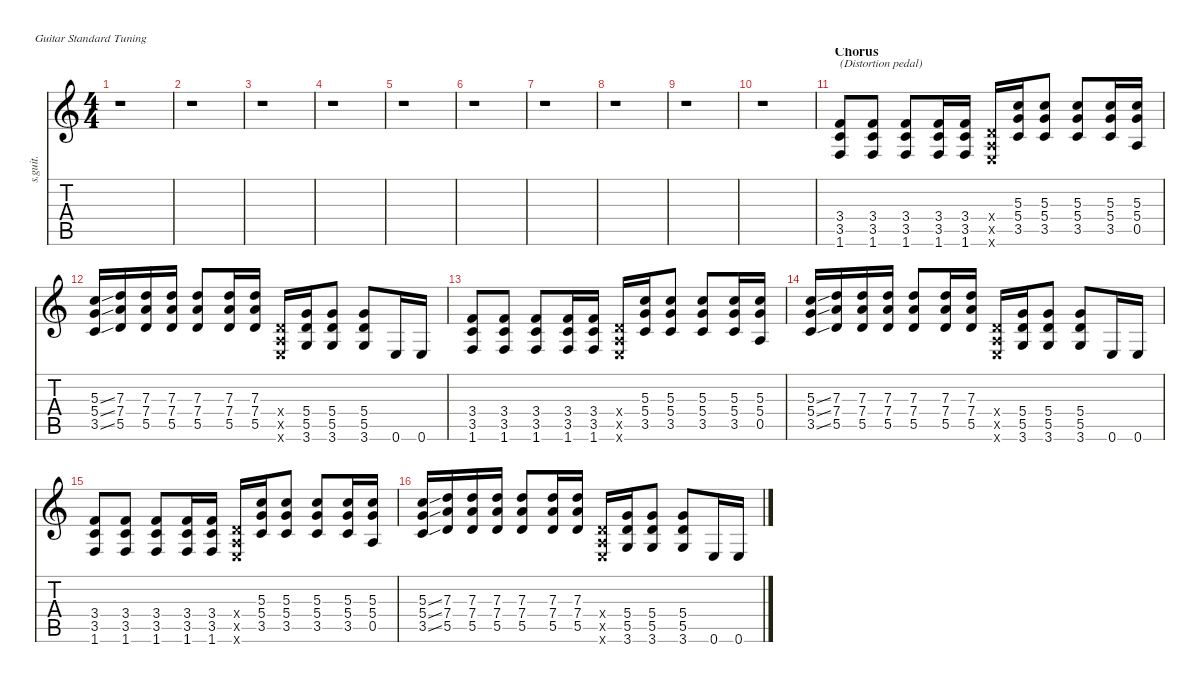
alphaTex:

\defaultSystemsLayout 4
\hideDynamics
\bracketExtendMode nobrackets
\track ("Lead Guitar" "s.guit.") {instrument distortionguitar}
\staff {score tabs}
\tuning (E4 B3 G3 D3 A2 E2)
\ts (4 4)
\tempo (96 hide)
\clef g2
\ks c
r.1{dy f} |
r.1 |
r.1 |
r.1 |
r.1 |
r.1 |
r.1 |
r.1 |
r.1 |
r.1 |
\section ("" "Chorus")
(3.4 3.5 1.6).8{txt "(Distortion pedal)"} (3.4 3.5 1.6).8 (3.4 3.5 1.6).8 (3.4 3.5 1.6).16 (3.4 3.5 1.6).16 (0.4{x} 0.5{x} 0.6{x}).16 (5.3 5.4 3.5).16 (5.3 5.4 3.5).8 (5.3 5.4 3.5).8 (5.3 5.4 3.5).16 (5.3 5.4 0.5).16 |
(5.3{ss} 5.4{ss} 3.5{ss}).16 (7.3 7.4 5.5).16 (7.3 7.4 5.5).16 (7.3 7.4 5.5).16 (7.3 7.4 5.5).8 (7.3 7.4 5.5).16 (7.3 7.4 5.5).16 (0.4{x} 0.5{x} 0.6{x}).16 (5.4 5.5 3.6).16 (5.4 5.5 3.6).8 (5.4 5.5 3.6).8 0.6.16 0.6.16 |
(3.4 3.5 1.6).8 (3.4 3.5 1.6).8 (3.4 3.5 1.6).8 (3.4 3.5 1.6).16 (3.4 3.5 1.6).16 (0.4{x} 0.5{x} 0.6{x}).16 (5.3 5.4 3.5).16 (5.3 5.4 3.5).8 (5.3 5.4 3.5).8 (5.3 5.4 3.5).16 (5.3 5.4 0.5).16 |
(5.3{ss} 5.4{ss} 3.5{ss}).16 (7.3 7.4 5.5).16 (7.3 7.4 5.5).16 (7.3 7.4 5.5).16 (7.3 7.4 5.5).8 (7.3 7.4 5.5).16 (7.3 7.4 5.5).16 (0.4{x} 0.5{x} 0.6{x}).16 (5.4 5.5 3.6).16 (5.4 5.5 3.6).8 (5.4 5.5 3.6).8 0.6.16 0.6.16 |
(3.4 3.5 1.6).8 (3.4 3.5 1.6).8 (3.4 3.5 1.6).8 (3.4 3.5 1.6).16 (3.4 3.5 1.6).16 (0.4{x} 0.5{x} 0.6{x}).16 (5.3 5.4 3.5).16 (5.3 5.4 3.5).8 (5.3 5.4 3.5).8 (5.3 5.4 3.5).16 (5.3 5.4 0.5).16 |
(5.3{ss} 5.4{ss} 3.5{ss}).16 (7.3 7.4 5.5).16 (7.3 7.4 5.5).16 (7.3 7.4 5.5).16 (7.3 7.4 5.5).8 (7.3 7.4 5.5).16 (7.3 7.4 5.5).16 (0.4{x} 0.5{x} 0.6{x}).16 (5.4 5.5 3.6).16 (5.4 5.5 3.6).8 (5.4 5.5 3.6).8 0.6.16 0.6.16
